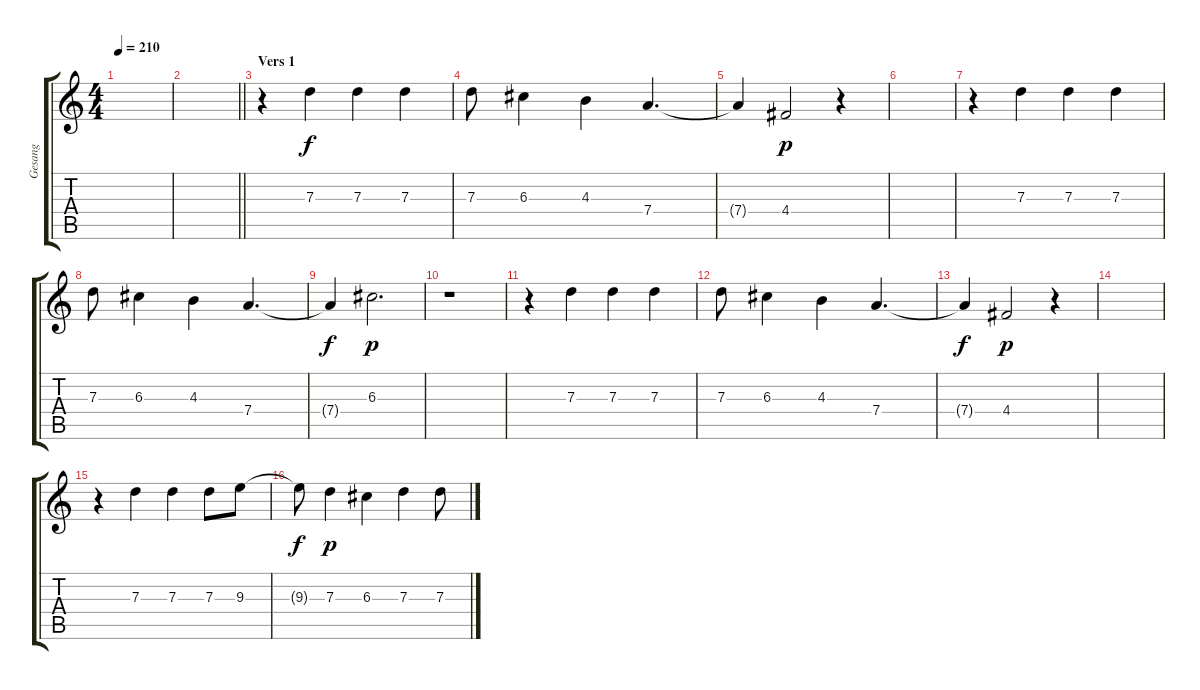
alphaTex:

\track ("Gesang" "Gesang") {instrument overdrivenguitar}
\staff {score tabs}
\tuning (E4 B3 G3 D3 A2 E2) {hide}
\ts (4 4)
\tempo 210
\clef g2
\ks c
|
\barLineRight lightlight
|
\section ("" "Vers 1")
r.4 7.3.4 7.3.4 7.3.4 |
7.3.8 6.3.4 4.3.4 7.4.4{d} |
7.4{t}.4{dy f} 4.4.2{dy p} r.4 |
|
r.4 7.3.4 7.3.4 7.3.4 |
7.3.8 6.3.4 4.3.4 7.4.4{d} |
7.4{t}.4{dy f} 6.3.2{d dy p} |
r.1 |
r.4 7.3.4 7.3.4 7.3.4 |
7.3.8 6.3.4 4.3.4 7.4.4{d} |
7.4{t}.4{dy f} 4.4.2{dy p} r.4 |
|
r.4 7.3.4 7.3.4 7.3.8 9.3.8 |
9.3{t}.8{dy f} 7.3.4{dy p} 6.3.4 7.3.4 7.3.8
